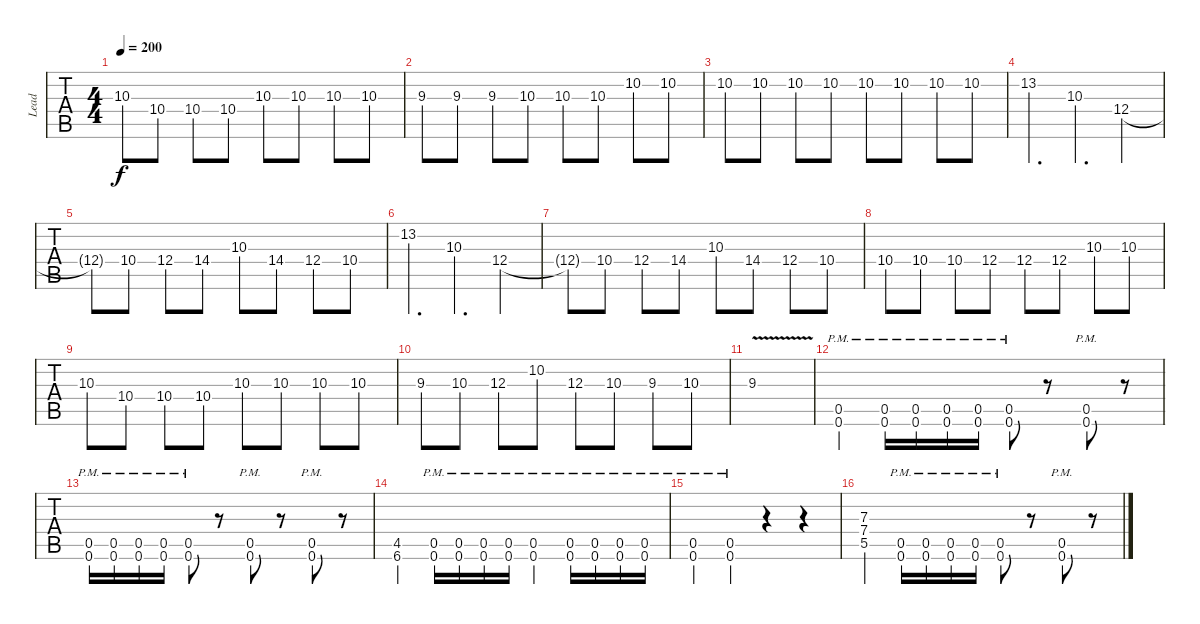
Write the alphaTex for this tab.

\track ("Lead" "Lead") {instrument distortionguitar}
\staff {tabs}
\tuning (D4 A3 F3 C3 G2 C2) {hide}
\ts (4 4)
\tempo 200
\clef g2
\ks c
10.3.8{dy f} 10.4.8 10.4.8 10.4.8 10.3.8 10.3.8 10.3.8 10.3.8 |
9.3.8 9.3.8 9.3.8 10.3.8 10.3.8 10.3.8 10.2.8 10.2.8 |
10.2.8 10.2.8 10.2.8 10.2.8 10.2.8 10.2.8 10.2.8 10.2.8 |
13.2.4{d} 10.3.4{d} 12.4.4 |
12.4{t}.8 10.4.8 12.4.8 14.4.8 10.3.8 14.4.8 12.4.8 10.4.8 |
13.2.4{d} 10.3.4{d} 12.4.4 |
12.4{t}.8 10.4.8 12.4.8 14.4.8 10.3.8 14.4.8 12.4.8 10.4.8 |
10.4.8 10.4.8 10.4.8 12.4.8 12.4.8 12.4.8 10.3.8 10.3.8 |
10.3.8 10.4.8 10.4.8 10.4.8 10.3.8 10.3.8 10.3.8 10.3.8 |
9.3.8 10.3.8 12.3.8 10.2.8 12.3.8 10.3.8 9.3.8 10.3.8 |
9.3{v}.1 |
(0.5{pm} 0.6{pm}).4 (0.5{pm} 0.6{pm}).16 (0.5{pm} 0.6{pm}).16 (0.5{pm} 0.6{pm}).16 (0.5{pm} 0.6{pm}).16 (0.5{pm} 0.6{pm}).8 r.8 (0.5{pm} 0.6{pm}).8 r.8 |
(0.5{pm} 0.6{pm}).16 (0.5{pm} 0.6{pm}).16 (0.5{pm} 0.6{pm}).16 (0.5{pm} 0.6{pm}).16 (0.5{pm} 0.6{pm}).8 r.8 (0.5{pm} 0.6{pm}).8 r.8 (0.5{pm} 0.6{pm}).8 r.8 |
(4.5 6.6).4 (0.5{pm} 0.6{pm}).16 (0.5{pm} 0.6{pm}).16 (0.5{pm} 0.6{pm}).16 (0.5{pm} 0.6{pm}).16 (0.5{pm} 0.6{pm}).4 (0.5{pm} 0.6{pm}).16 (0.5{pm} 0.6{pm}).16 (0.5{pm} 0.6{pm}).16 (0.5{pm} 0.6{pm}).16 |
(0.5{pm} 0.6{pm}).4 (0.5{pm} 0.6{pm}).4 r.4 r.4 |
(7.3 7.4 5.5).4 (0.5{pm} 0.6{pm}).16 (0.5{pm} 0.6{pm}).16 (0.5{pm} 0.6{pm}).16 (0.5{pm} 0.6{pm}).16 (0.5{pm} 0.6{pm}).8 r.8 (0.5{pm} 0.6{pm}).8 r.8
